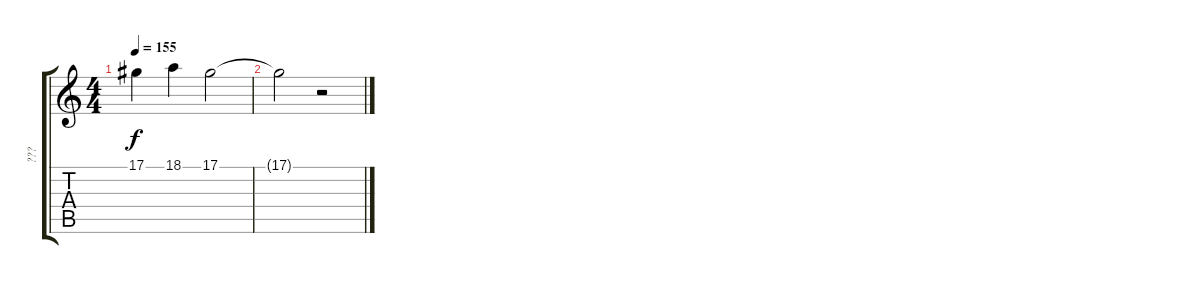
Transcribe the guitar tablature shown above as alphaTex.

\track ("???" "???") {instrument cello}
\staff {score tabs}
\tuning (Eb4 Bb3 Gb3 Db3 Ab2 Eb2) {hide}
\ts (4 4)
\tempo 155
\clef g2
\ks c
17.1.4{dy f} 18.1.4 17.1.2 |
17.1{t}.2 r.2
